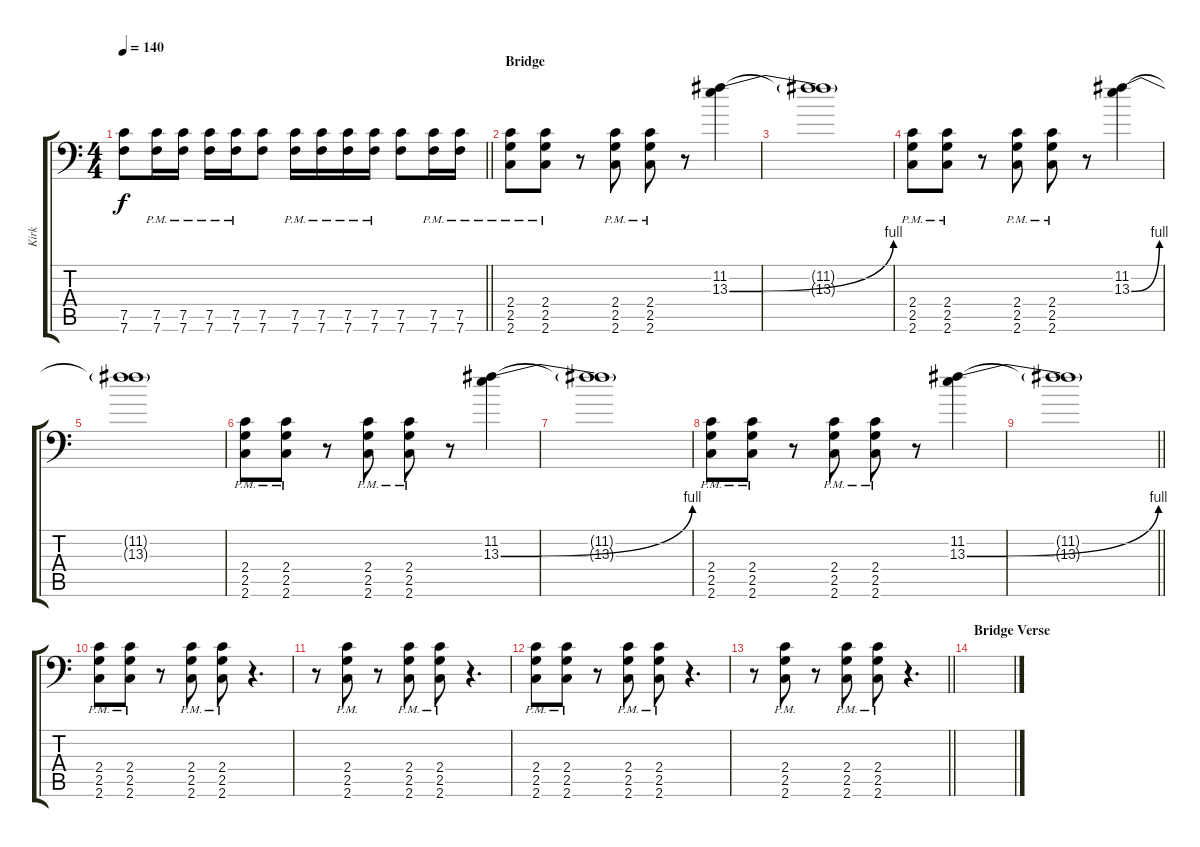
\track ("Kirk" "Kirk") {instrument distortionguitar}
\staff {score tabs}
\tuning (C4 G3 Eb3 Bb2 F2 Bb1) {hide}
\ts (4 4)
\tempo 140
\clef f4
\barLineRight lightlight
\ks c
(7.5 7.6).8{dy f} (7.5{pm} 7.6{pm}).16 (7.5{pm} 7.6{pm}).16 (7.5{pm} 7.6{pm}).16 (7.5{pm} 7.6{pm}).16 (7.5 7.6).8 (7.5{pm} 7.6{pm}).16 (7.5{pm} 7.6{pm}).16 (7.5{pm} 7.6{pm}).16 (7.5{pm} 7.6{pm}).16 (7.5 7.6).8 (7.5{pm} 7.6{pm}).16 (7.5{pm} 7.6{pm}).16 |
\section ("" "Bridge")
(2.4{pm} 2.5{pm} 2.6{pm}).8 (2.4{pm} 2.5{pm} 2.6{pm}).8 r.8 (2.4{pm} 2.5{pm} 2.6{pm}).8 (2.4{pm} 2.5{pm} 2.6{pm}).8 r.8 (11.2 13.3{be (bend 0 0 60 4)}).4 |
(11.2{t} 13.3{t}).1 |
(2.4{pm} 2.5{pm} 2.6{pm}).8 (2.4{pm} 2.5{pm} 2.6{pm}).8 r.8 (2.4{pm} 2.5{pm} 2.6{pm}).8 (2.4{pm} 2.5{pm} 2.6{pm}).8 r.8 (11.2 13.3{be (bend 0 0 60 4)}).4 |
(11.2{t} 13.3{t}).1 |
(2.4{pm} 2.5{pm} 2.6{pm}).8 (2.4{pm} 2.5{pm} 2.6{pm}).8 r.8 (2.4{pm} 2.5{pm} 2.6{pm}).8 (2.4{pm} 2.5{pm} 2.6{pm}).8 r.8 (11.2 13.3{be (bend 0 0 60 4)}).4 |
(11.2{t} 13.3{t}).1 |
(2.4{pm} 2.5{pm} 2.6{pm}).8 (2.4{pm} 2.5{pm} 2.6{pm}).8 r.8 (2.4{pm} 2.5{pm} 2.6{pm}).8 (2.4{pm} 2.5{pm} 2.6{pm}).8 r.8 (11.2 13.3{be (bend 0 0 60 4)}).4 |
\barLineRight lightlight
(11.2{t} 13.3{t}).1 |
\section ("" "")
(2.4{pm} 2.5{pm} 2.6{pm}).8 (2.4{pm} 2.5{pm} 2.6{pm}).8 r.8 (2.4{pm} 2.5{pm} 2.6{pm}).8 (2.4{pm} 2.5{pm} 2.6{pm}).8 r.4{d} |
r.8 (2.4{pm} 2.5{pm} 2.6{pm}).8 r.8 (2.4{pm} 2.5{pm} 2.6{pm}).8 (2.4{pm} 2.5{pm} 2.6{pm}).8 r.4{d} |
(2.4{pm} 2.5{pm} 2.6{pm}).8 (2.4{pm} 2.5{pm} 2.6{pm}).8 r.8 (2.4{pm} 2.5{pm} 2.6{pm}).8 (2.4{pm} 2.5{pm} 2.6{pm}).8 r.4{d} |
\barLineRight lightlight
r.8 (2.4{pm} 2.5{pm} 2.6{pm}).8 r.8 (2.4{pm} 2.5{pm} 2.6{pm}).8 (2.4{pm} 2.5{pm} 2.6{pm}).8 r.4{d} |
\section ("" "Bridge Verse")
